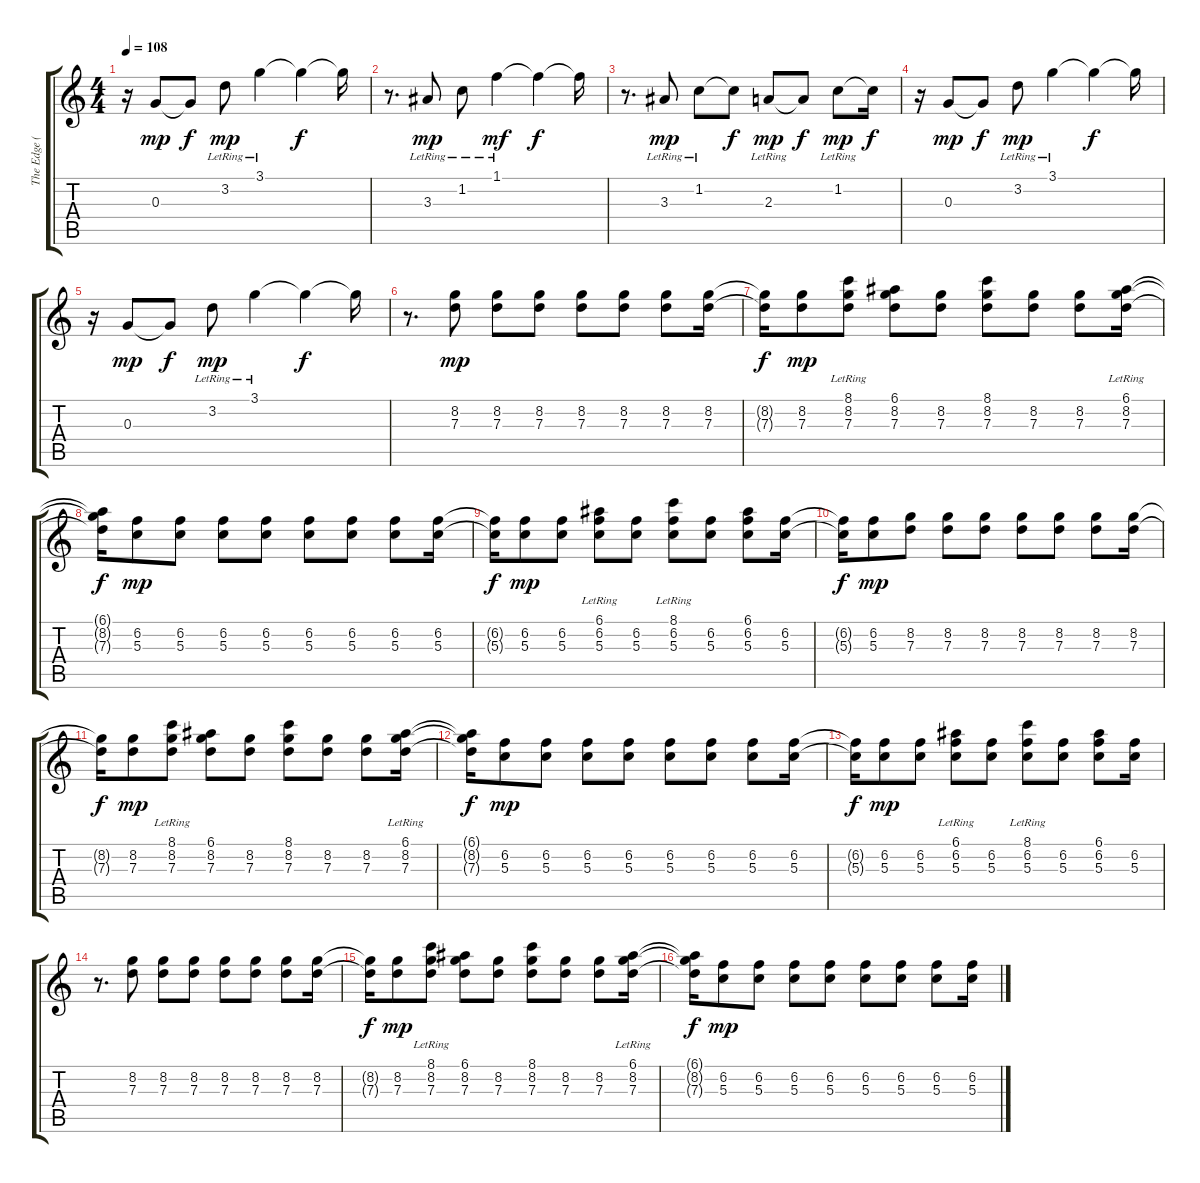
\track ("The Edge (echo)" "The Edge (") {instrument electricguitarclean}
\staff {score tabs}
\tuning (E4 B3 G3 D3 A2 E2) {hide}
\ts (4 4)
\tempo 108
\clef g2
\ks c
r.16{dy f} 0.3.8{dy mp} 0.3{t}.8{dy f} 3.2{lr}.8{dy mp} 3.1{lr}.4 3.1{t}.4{dy f} 3.1{t}.16 |
r.8{d} 3.3{lr}.8{dy mp} 1.2{lr}.8 1.1{lr}.4{dy mf} 1.1{t}.4{dy f} 1.1{t}.16 |
r.8{d} 3.3{lr}.8{dy mp} 1.2{lr}.8 1.2{t}.8{dy f} 2.3{lr}.8{dy mp} 2.3{t}.8{dy f} 1.2{lr}.8{dy mp} 1.2{t}.16{dy f} |
r.16 0.3.8{dy mp} 0.3{t}.8{dy f} 3.2{lr}.8{dy mp} 3.1{lr}.4 3.1{t}.4{dy f} 3.1{t}.16 |
r.16 0.3.8{dy mp} 0.3{t}.8{dy f} 3.2{lr}.8{dy mp} 3.1{lr}.4 3.1{t}.4{dy f} 3.1{t}.16 |
r.8{d} (8.2 7.3).8{dy mp} (8.2 7.3).8 (8.2 7.3).8 (8.2 7.3).8 (8.2 7.3).8 (8.2 7.3).8 (8.2 7.3).16 |
(8.2{t} 7.3{t}).16{dy f} (8.2 7.3).8{dy mp} (8.1 8.2{lr} 7.3{lr}).8 (6.1 8.2 7.3).8 (8.2 7.3).8 (8.1 8.2 7.3).8 (8.2 7.3).8 (8.2 7.3).8 (6.1{lr} 8.2 7.3).16 |
(6.1{t} 8.2{t} 7.3{t}).16{dy f} (6.2 5.3).8{dy mp} (6.2 5.3).8 (6.2 5.3).8 (6.2 5.3).8 (6.2 5.3).8 (6.2 5.3).8 (6.2 5.3).8 (6.2 5.3).16 |
(6.2{t} 5.3{t}).16{dy f} (6.2 5.3).8{dy mp} (6.2 5.3).8 (6.1{lr} 6.2 5.3).8 (6.2 5.3).8 (8.1{lr} 6.2 5.3).8 (6.2 5.3).8 (6.1 6.2 5.3).8 (6.2 5.3).16 |
(6.2{t} 5.3{t}).16{dy f} (6.2 5.3).8{dy mp} (8.2 7.3).8 (8.2 7.3).8 (8.2 7.3).8 (8.2 7.3).8 (8.2 7.3).8 (8.2 7.3).8 (8.2 7.3).16 |
(8.2{t} 7.3{t}).16{dy f} (8.2 7.3).8{dy mp} (8.1 8.2{lr} 7.3{lr}).8 (6.1 8.2 7.3).8 (8.2 7.3).8 (8.1 8.2 7.3).8 (8.2 7.3).8 (8.2 7.3).8 (6.1{lr} 8.2 7.3).16 |
(6.1{t} 8.2{t} 7.3{t}).16{dy f} (6.2 5.3).8{dy mp} (6.2 5.3).8 (6.2 5.3).8 (6.2 5.3).8 (6.2 5.3).8 (6.2 5.3).8 (6.2 5.3).8 (6.2 5.3).16 |
(6.2{t} 5.3{t}).16{dy f} (6.2 5.3).8{dy mp} (6.2 5.3).8 (6.1{lr} 6.2 5.3).8 (6.2 5.3).8 (8.1{lr} 6.2 5.3).8 (6.2 5.3).8 (6.1 6.2 5.3).8 (6.2 5.3).16 |
r.8{d} (8.2 7.3).8 (8.2 7.3).8 (8.2 7.3).8 (8.2 7.3).8 (8.2 7.3).8 (8.2 7.3).8 (8.2 7.3).16 |
(8.2{t} 7.3{t}).16{dy f} (8.2 7.3).8{dy mp} (8.1 8.2{lr} 7.3{lr}).8 (6.1 8.2 7.3).8 (8.2 7.3).8 (8.1 8.2 7.3).8 (8.2 7.3).8 (8.2 7.3).8 (6.1{lr} 8.2 7.3).16 |
(6.1{t} 8.2{t} 7.3{t}).16{dy f} (6.2 5.3).8{dy mp} (6.2 5.3).8 (6.2 5.3).8 (6.2 5.3).8 (6.2 5.3).8 (6.2 5.3).8 (6.2 5.3).8 (6.2 5.3).16
